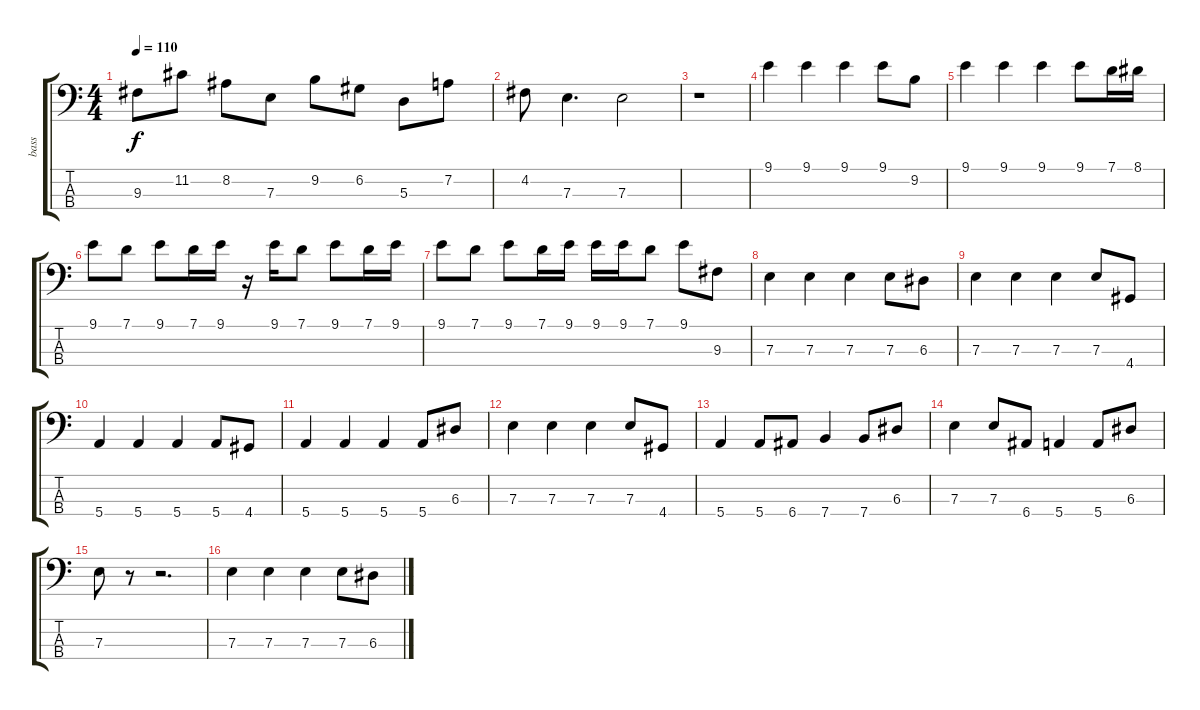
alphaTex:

\track ("bass" "bass") {instrument electricbassfinger}
\staff {score tabs}
\tuning (G2 D2 A1 E1) {hide}
\ts (4 4)
\tempo 110
\clef f4
\ks c
9.3.8{dy f} 11.2.8 8.2.8 7.3.8 9.2.8 6.2.8 5.3.8 7.2.8 |
4.2.8 7.3.4{d} 7.3.2 |
r.1 |
9.1.4 9.1.4 9.1.4 9.1.8 9.2.8 |
9.1.4 9.1.4 9.1.4 9.1.8 7.1.16 8.1.16 |
9.1.8 7.1.8 9.1.8 7.1.16 9.1.16 r.16 9.1.16 7.1.8 9.1.8 7.1.16 9.1.16 |
9.1.8 7.1.8 9.1.8 7.1.16 9.1.16 9.1.16 9.1.16 7.1.8 9.1.8 9.3.8 |
7.3.4 7.3.4 7.3.4 7.3.8 6.3.8 |
7.3.4 7.3.4 7.3.4 7.3.8 4.4.8 |
5.4.4 5.4.4 5.4.4 5.4.8 4.4.8 |
5.4.4 5.4.4 5.4.4 5.4.8 6.3.8 |
7.3.4 7.3.4 7.3.4 7.3.8 4.4.8 |
5.4.4 5.4.8 6.4.8 7.4.4 7.4.8 6.3.8 |
7.3.4 7.3.8 6.4.8 5.4.4 5.4.8 6.3.8 |
7.3.8 r.8 r.2{d} |
7.3.4 7.3.4 7.3.4 7.3.8 6.3.8
